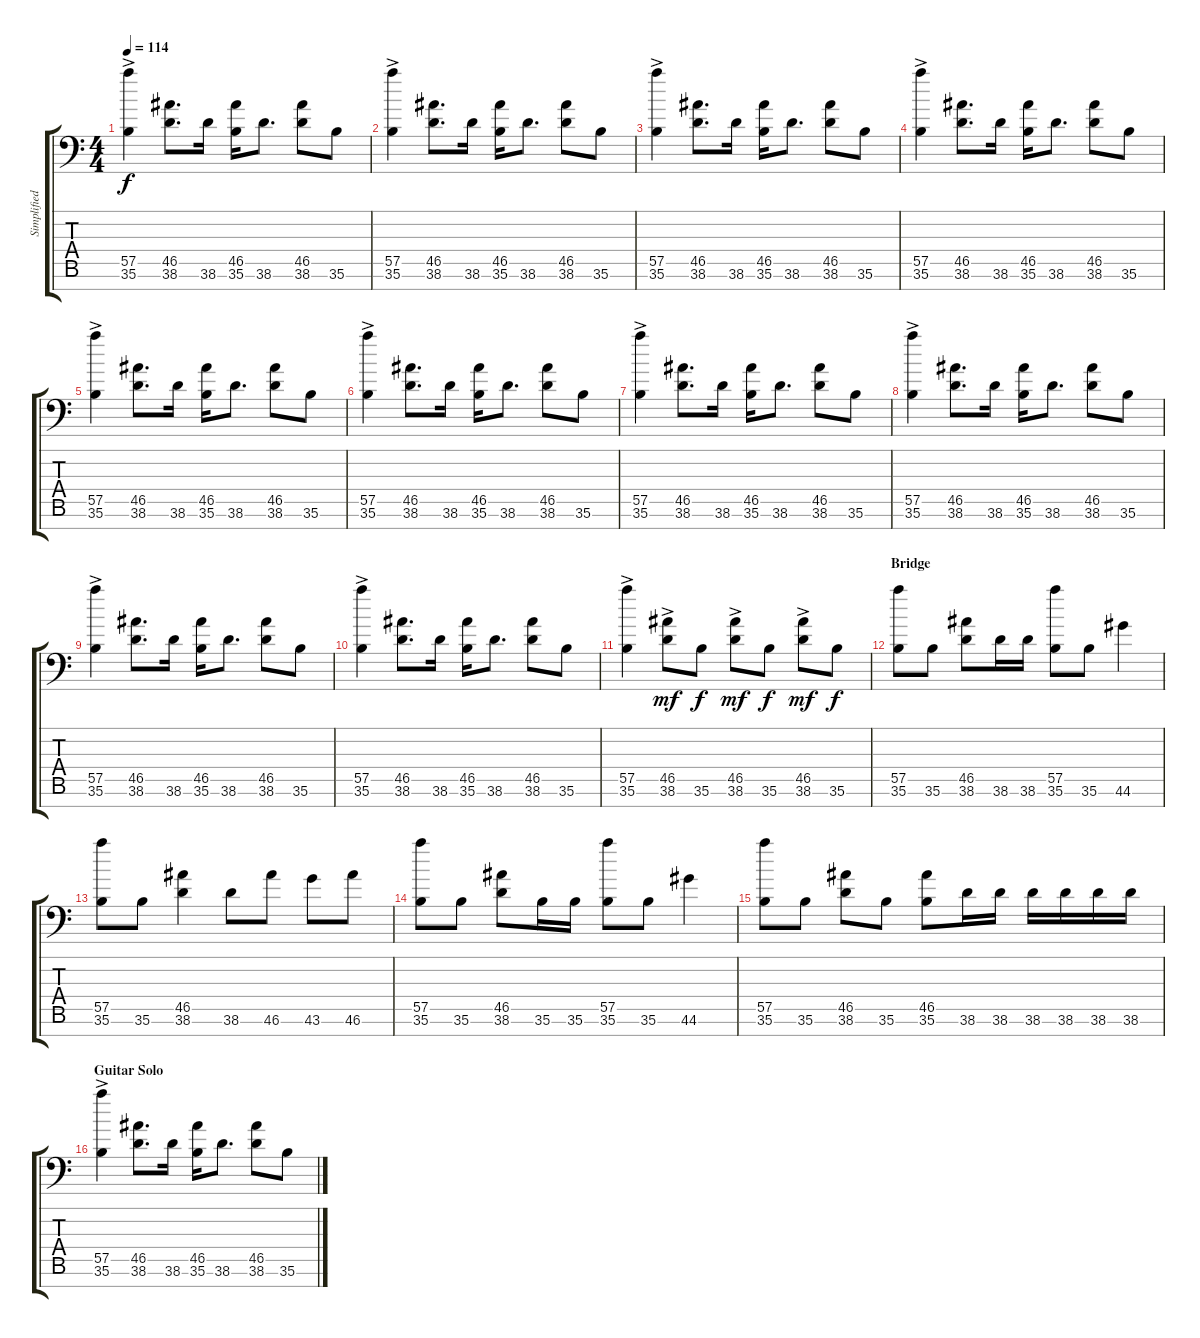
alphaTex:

\track ("Simplified Drums" "Simplified") {instrument acousticgrandpiano}
\staff {score tabs}
\tuning (C-1 C-1 C-1 C-1 C-1 C-1 C-1) {hide}
\ts (4 4)
\tempo 114
\clef f4
\ks c
(57.5{ac} 35.6).4{dy f} (46.5 38.6).8{d} 38.6.16 (46.5 35.6).16 38.6.8{d} (46.5 38.6).8 35.6.8 |
(57.5{ac} 35.6).4 (46.5 38.6).8{d} 38.6.16 (46.5 35.6).16 38.6.8{d} (46.5 38.6).8 35.6.8 |
(57.5{ac} 35.6).4 (46.5 38.6).8{d} 38.6.16 (46.5 35.6).16 38.6.8{d} (46.5 38.6).8 35.6.8 |
(57.5{ac} 35.6).4 (46.5 38.6).8{d} 38.6.16 (46.5 35.6).16 38.6.8{d} (46.5 38.6).8 35.6.8 |
(57.5{ac} 35.6).4 (46.5 38.6).8{d} 38.6.16 (46.5 35.6).16 38.6.8{d} (46.5 38.6).8 35.6.8 |
(57.5{ac} 35.6).4 (46.5 38.6).8{d} 38.6.16 (46.5 35.6).16 38.6.8{d} (46.5 38.6).8 35.6.8 |
(57.5{ac} 35.6).4 (46.5 38.6).8{d} 38.6.16 (46.5 35.6).16 38.6.8{d} (46.5 38.6).8 35.6.8 |
(57.5{ac} 35.6).4 (46.5 38.6).8{d} 38.6.16 (46.5 35.6).16 38.6.8{d} (46.5 38.6).8 35.6.8 |
(57.5{ac} 35.6).4 (46.5 38.6).8{d} 38.6.16 (46.5 35.6).16 38.6.8{d} (46.5 38.6).8 35.6.8 |
(57.5{ac} 35.6).4 (46.5 38.6).8{d} 38.6.16 (46.5 35.6).16 38.6.8{d} (46.5 38.6).8 35.6.8 |
(57.5{ac} 35.6).4 (46.5 38.6{ac}).8{dy mf} 35.6.8{dy f} (46.5 38.6{ac}).8{dy mf} 35.6.8{dy f} (46.5 38.6{ac}).8{dy mf} 35.6.8{dy f} |
\section ("" "Bridge")
(57.5 35.6).8 35.6.8 (46.5 38.6).8 38.6.16 38.6.16 (57.5 35.6).8 35.6.8 44.6.4 |
(57.5 35.6).8 35.6.8 (46.5 38.6).4 38.6.8 46.6.8 43.6.8 46.6.8 |
(57.5 35.6).8 35.6.8 (46.5 38.6).8 35.6.16 35.6.16 (57.5 35.6).8 35.6.8 44.6.4 |
(57.5 35.6).8 35.6.8 (46.5 38.6).8 35.6.8 (46.5 35.6).8 38.6.16 38.6.16 38.6.16 38.6.16 38.6.16 38.6.16 |
\section ("" "Guitar Solo")
(57.5{ac} 35.6).4 (46.5 38.6).8{d} 38.6.16 (46.5 35.6).16 38.6.8{d} (46.5 38.6).8 35.6.8
